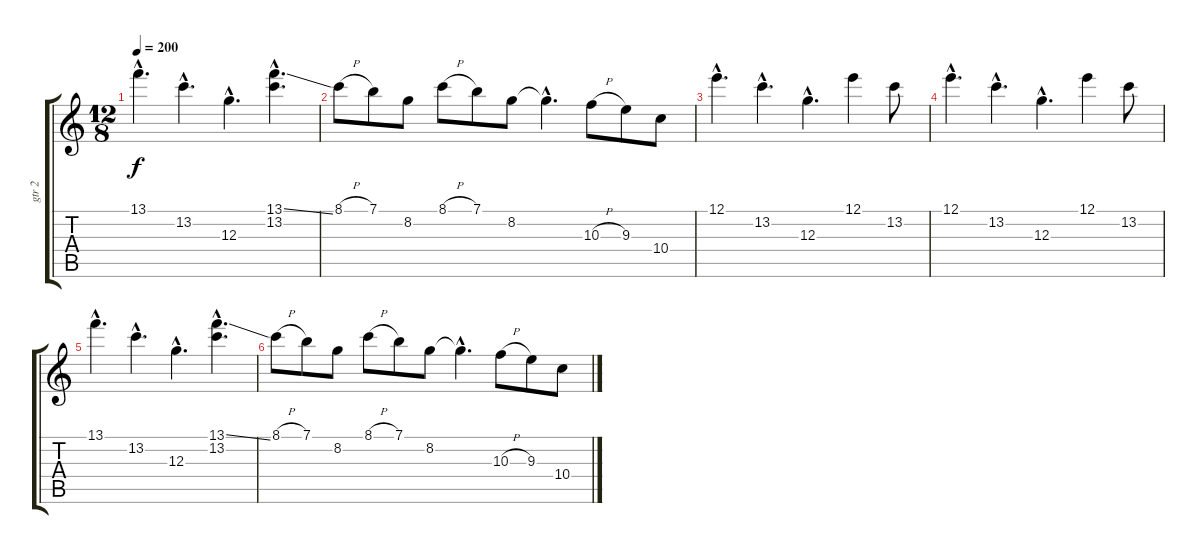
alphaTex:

\track ("gtr 2" "gtr 2") {instrument distortionguitar}
\staff {score tabs}
\tuning (E4 B3 G3 D3 A2 E2) {hide}
\ts (12 8)
\tempo 200
\clef g2
\ks c
13.1{hac}.4{d dy f} 13.2{hac}.4{d} 12.3{hac}.4{d} (13.1{ss hac} 13.2{hac}).4{d} |
8.1{h}.8 7.1.8 8.2.8 8.1{h}.8 7.1.8 8.2.8 8.2{hac t}.4{d} 10.3{h}.8 9.3.8 10.4.8 |
12.1{hac}.4{d} 13.2{hac}.4{d} 12.3{hac}.4{d} 12.1.4 13.2.8 |
12.1{hac}.4{d volume 10} 13.2{hac}.4{d} 12.3{hac}.4{d} 12.1.4 13.2.8 |
13.1{hac}.4{d volume 5} 13.2{hac}.4{d} 12.3{hac}.4{d} (13.1{ss hac} 13.2{hac}).4{d} |
8.1{h}.8{volume 0} 7.1.8 8.2.8 8.1{h}.8 7.1.8 8.2.8 8.2{hac t}.4{d} 10.3{h}.8 9.3.8 10.4.8
